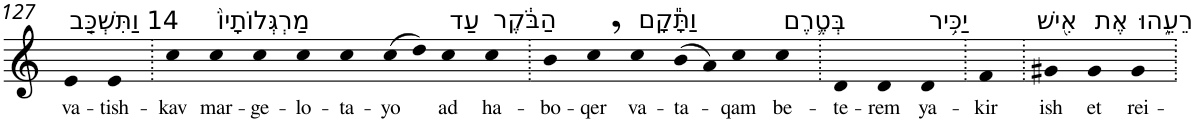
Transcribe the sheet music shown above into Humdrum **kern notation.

**kern	**text
*part1	*part1
*staff1	*staff1
*I"Piano	*
*I'Pno	*
!!LO:PB:g=z
*clefG2	*
*k[]	*
=127	=127
!LO:TX:a:t=14 וַתִּשְׁכַּ֤ב	!
!	!LO:LY:b
4e	va-
!	!LO:LY:b
4e	-tish-
=128.	=128.
!	!LO:LY:b
4cc	-kav
!LO:TX:a:t=מַרְגְּלוֹתָיוֹ֙	!
!	!LO:LY:b
4cc	mar-
!	!LO:LY:b
4cc	-ge-
!	!LO:LY:b
4cc	-lo-
!	!LO:LY:b
4cc	-ta-
!	!LO:LY:b
(>8cc	-yo
8dd)	.
!LO:TX:a:t=עַד	!
!	!LO:LY:b
4cc	ad
!LO:TX:a:t=הַבֹּ֔קֶר	!
!	!LO:LY:b
4cc	ha-
=129.	=129.
!	!LO:LY:b
4b	-bo-
!	!LO:LY:b
4cc,	-qer
!LO:TX:a:t=וַתָּ֕קָם	!
!	!LO:LY:b
4cc	va-
!	!LO:LY:b
(>8b	-ta-
8a)	.
!	!LO:LY:b
4cc	-qam
!LO:TX:a:t=בְּטֶ֛רֶם	!
!	!LO:LY:b
4cc	be-
=130.	=130.
!	!LO:LY:b
4d	-te-
!	!LO:LY:b
4d	-rem
!LO:TX:a:t=יַכִּ֥יר	!
!	!LO:LY:b
4d	ya-
=131.	=131.
!	!LO:LY:b
4f	-kir
=132.	=132.
!LO:TX:a:t=אִ֖ישׁ	!
!	!LO:LY:b
4g#X	ish
!LO:TX:a:t=אֶת	!
!	!LO:LY:b
4g#	et
!LO:TX:a:t=רֵעֵ֑הוּ	!
!	!LO:LY:b
4g#	rei-
=.	=.
*-	*-
